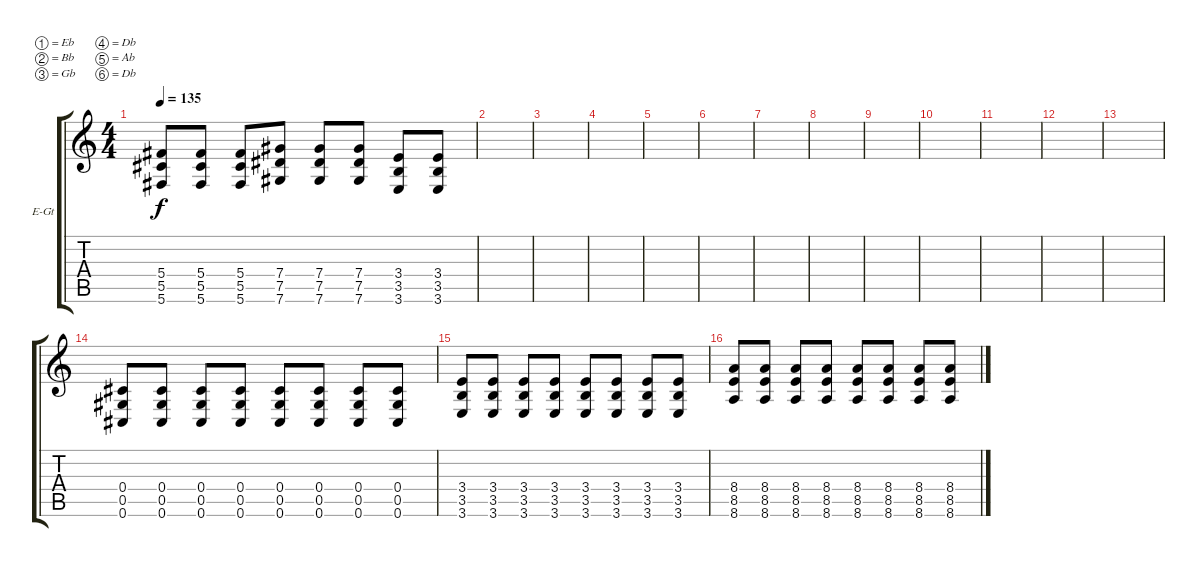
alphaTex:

\defaultSystemsLayout 4
\bracketExtendMode groupsimilarinstruments
\firstSystemTrackNameOrientation horizontal
\otherSystemsTrackNameOrientation horizontal
\track ("Electric Guitar" "E-Gt") {instrument distortionguitar}
\staff {score tabs}
\tuning (Eb4 Bb3 Gb3 Db3 Ab2 Db2)
\ts (4 4)
\tempo 135
\clef g2
\scale
0.333333
\ks c
(5.6 5.5 5.4).8{dy f} (5.6 5.5 5.4).8 (5.6 5.5 5.4).8 (7.6 7.5 7.4).8 (7.6 7.5 7.4).8 (7.6 7.5 7.4).8 (3.6 3.5 3.4).8 (3.6 3.5 3.4).8 |
\scale
0.333333 |
\scale
0.333333 |
\scale
0.333333 |
\scale
0.333333 |
\scale
0.333333 |
\scale
0.333333 |
\scale
0.333333 |
\scale
0.333333 |
\scale
0.333333 |
\scale
0.333333 |
\scale
0.333333 |
\scale
0.333333 |
\scale
0.333333 (0.6 0.5 0.4).8 (0.6 0.5 0.4).8 (0.6 0.5 0.4).8 (0.6 0.5 0.4).8 (0.6 0.5 0.4).8 (0.6 0.5 0.4).8 (0.6 0.5 0.4).8 (0.6 0.5 0.4).8 |
\scale
0.333333 (3.6 3.5 3.4).8 (3.6 3.5 3.4).8 (3.6 3.5 3.4).8 (3.6 3.5 3.4).8 (3.6 3.5 3.4).8 (3.6 3.5 3.4).8 (3.6 3.5 3.4).8 (3.6 3.5 3.4).8 |
\scale
0.333333 (8.6 8.5 8.4).8 (8.6 8.5 8.4).8 (8.6 8.5 8.4).8 (8.6 8.5 8.4).8 (8.6 8.5 8.4).8 (8.6 8.5 8.4).8 (8.6 8.5 8.4).8 (8.6 8.5 8.4).8
